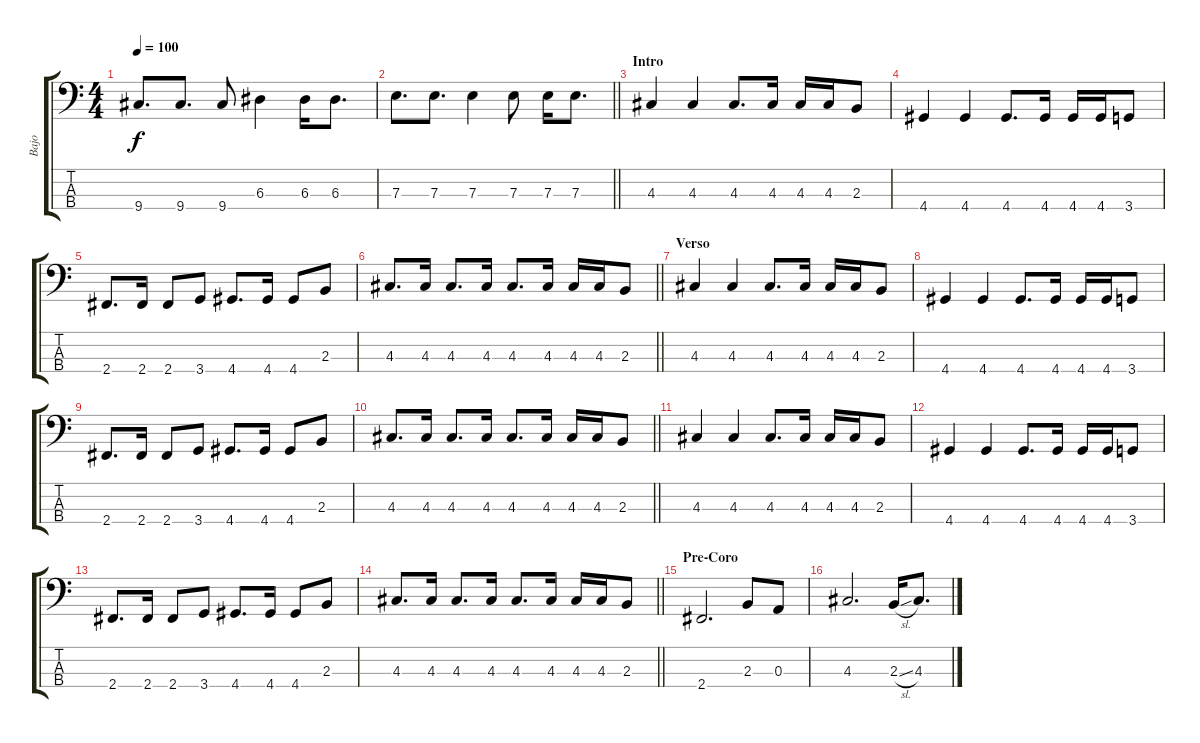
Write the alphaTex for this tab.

\track ("Bajo" "Bajo") {instrument electricbassfinger}
\staff {score tabs}
\tuning (G2 D2 A1 E1) {hide}
\ts (4 4)
\tempo 100
\clef f4
\ks c
9.4.8{d dy f} 9.4.8{d} 9.4.8 6.3.4 6.3.16 6.3.8{d} |
\barLineRight lightlight
7.3.8{d} 7.3.8{d} 7.3.4 7.3.8 7.3.16 7.3.8{d} |
\section ("" "Intro")
4.3.4 4.3.4 4.3.8{d} 4.3.16 4.3.16 4.3.16 2.3.8 |
4.4.4 4.4.4 4.4.8{d} 4.4.16 4.4.16 4.4.16 3.4.8 |
2.4.8{d} 2.4.16 2.4.8 3.4.8 4.4.8{d} 4.4.16 4.4.8 2.3.8 |
\barLineRight lightlight
4.3.8{d} 4.3.16 4.3.8{d} 4.3.16 4.3.8{d} 4.3.16 4.3.16 4.3.16 2.3.8 |
\section ("" "Verso")
4.3.4 4.3.4 4.3.8{d} 4.3.16 4.3.16 4.3.16 2.3.8 |
4.4.4 4.4.4 4.4.8{d} 4.4.16 4.4.16 4.4.16 3.4.8 |
2.4.8{d} 2.4.16 2.4.8 3.4.8 4.4.8{d} 4.4.16 4.4.8 2.3.8 |
\barLineRight lightlight
4.3.8{d} 4.3.16 4.3.8{d} 4.3.16 4.3.8{d} 4.3.16 4.3.16 4.3.16 2.3.8 |
4.3.4 4.3.4 4.3.8{d} 4.3.16 4.3.16 4.3.16 2.3.8 |
4.4.4 4.4.4 4.4.8{d} 4.4.16 4.4.16 4.4.16 3.4.8 |
2.4.8{d} 2.4.16 2.4.8 3.4.8 4.4.8{d} 4.4.16 4.4.8 2.3.8 |
\barLineRight lightlight
4.3.8{d} 4.3.16 4.3.8{d} 4.3.16 4.3.8{d} 4.3.16 4.3.16 4.3.16 2.3.8 |
\section ("" "Pre-Coro")
2.4.2{d} 2.3.8 0.3.8 |
4.3.2{d} 2.3{sl}.16 4.3.8{d}
